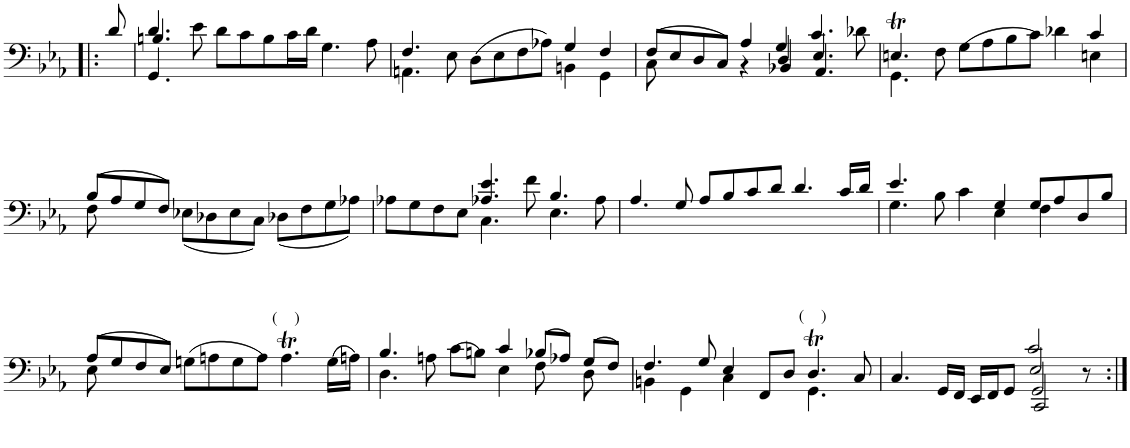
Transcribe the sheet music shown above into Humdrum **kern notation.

**kern
*part1
*staff1
*I"Violoncello
*I'Vc.
!!LO:PB:g=z
*clefF4
*k[b-e-a-]
*M3/2
=12X1!|:
8d/
=13
*^
*	*^
4.d/	4.GG/	4.Bn/
8e-\	1ryy	1ryy
8d\L	.	.
8c\	.	.
8B\	.	.
16c\L	.	.
16d\JJ	.	.
4.G\	.	.
8A-\	8ryy	8ryy
*	*v	*v
=14	=14
4.F/	4.AAn\
8E-\	8ryy
*v	*v
(8D\L
8E-\
8F\
8A-X\J)
*^
4G/	4BBn\
4F/	4GG\
=15	=15
*	*^
(8F/L	8C\	2.ryy
8E-/	4.ryy	.
8D/	.	.
8C/J)	.	.
4A-/	4r	.
4G/	4BB-X/	4D/
4.c/	4.AA-/	4.E-/
8d-X\	8ryy	8ryy
*	*v	*v
=16	=16
4.Ent/	4.GG\
8F\	2..ryy
(8G\L	.
8A-\	.
8B-\	.
8c\J)	.
4d-X\	.
4c/	4En\
!!LO:LB:g=z	!!
=17	=17
(8B-/L	8F\
8A-/	1ryy
8G/	.
8F/J)	.
(<8E-X\L	.
8D-X\	.
8E-\	.
8C\J)	.
(<8D-X\L	.
8F\	4.ryy
8G\	.
8A-X\J)	.
=18	=18
*	*^
8A-X\L	2ryy	2ryy
8G\	.	.
8F\	.	.
8E-\J	.	.
4.e-/	4.C\	4.A-X/
8f\	8ryy	2ryy
4.B-/	4.E-\	.
8A-\	8ryy	8ryy
*v	*v	*v
=19
4.A-/
8G/
8A-/L
8B-/
8c/
8d/J
4.d/
16c/LL
16d/JJ
=20
*^
4.e-/	4.G\
8B-\	4.ryy
4c\	.
4G/	4E-\
8G/L	4F\
8A-/	.
8D/	4ryy
8B-/J	.
!!LO:LB:g=z	!!
=21	=21
(8A-/L	8E-\
8G/	1ryy
8F/	.
8E-/J)	.
(8Gn\L	.
8An\	.
8G\	.
8A\J)	.
!LO:TX:a:t=(    )	!
4.At\	.
.	4.ryy
(16G\LL	.
16An\JJ)	.
=22	=22
4.B-/	4.D\
8An\	4.ryy
(8c\L	.
8Bn\J)	.
4c/	4E-\
(8B-X/L	8F\
8A-X/J)	8ryy
(8G/L	8D\
8F/J)	8ryy
=23	=23
4.F/	4BBn\
.	4GG\
8G/	.
4E-/	4C\
8FF/L	4ryy
8D/J	.
!LO:TX:a:t=(    )	!
4.Dt/	4.GG\
8C/	8ryy
=24	=24
*^	*^
4.C/	2.ryy	2.ryy	2.ryy
16GG/LL	.	.	.
16FF/JJ	.	.	.
16EE-/LL	.	.	.
16FF/J	.	.	.
8GG/J	.	.	.
2c/	2CC/	2E-/	2GG/
8r	8ryy	8ryy	8ryy
*v	*v	*v	*v
=:|!
*-
